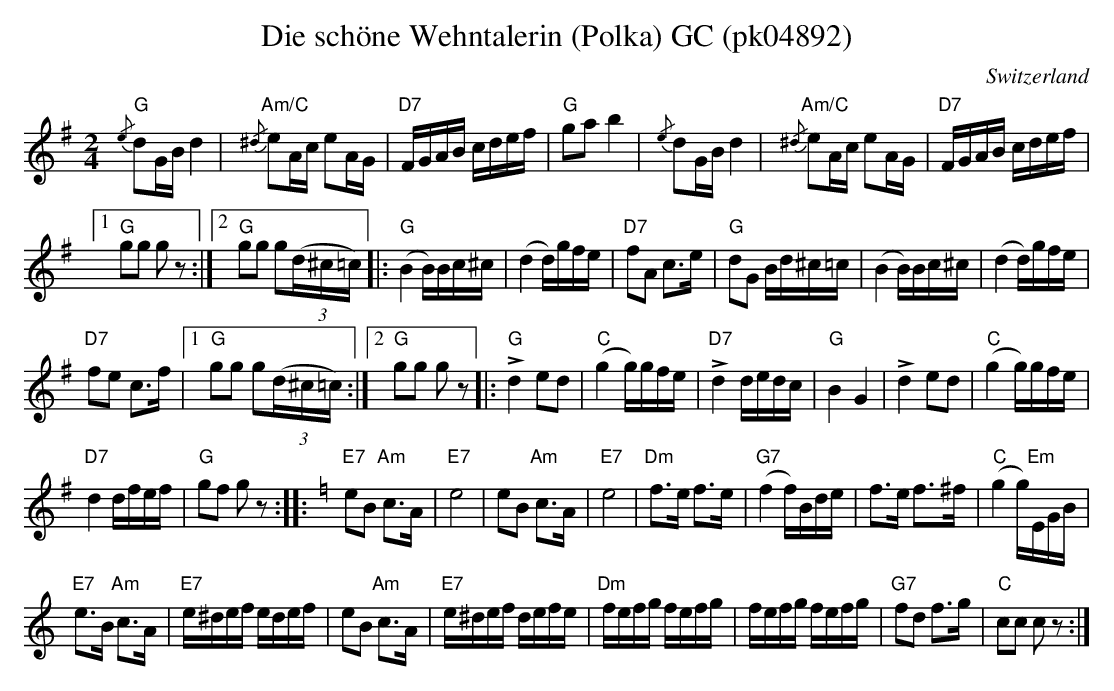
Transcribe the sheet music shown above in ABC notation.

X:1
T:Die sch\"one Wehntalerin (Polka) GC (pk04892)
M:2/4
L:1/16
O:Switzerland
K:G major
"G"{/e}d2GBd4 | "Am/C"{/^d}e2Ac e2AG | "D7"FGAB cdef | "G"g2a2b4 | {/e}d2GBd4 | "Am/C"{/^d}e2Ac e2AG | "D7"FGAB cdef |1
"G"g2g2 g2z2 :|2 "G"g2g2 g2((3d^c=c) |: "G"(B4 B)Bc^c | (d4d)gfe | "D7"f2A2 c3e | "G"d2G2 Bd^c=c | (B4B)Bc^c | (d4d)gfe |
"D7"f2e2 c3f |1 "G"g2g2 g2((3d^c=c) :|2 "G"g2g2 g2z2 |: "G"!>!d4 e2d2 | "C"(g4g)gfe | "D7"!>!d4 dedc | "G"B4G4 | !>!d4 e2d2 | "C"(g4g)gfe |
"D7"d4dfef | "G"g2f2 g2z2 :: [K:C] "E7"e2B2 "Am"c3A | "E7"e8 | e2B2 "Am"c3A | "E7"e8 | "Dm"f3e f3e | "G7"(f4f)Bde | f3e f3^f | "C"(g4 g)"Em"EGB |
"E7"e3B "Am"c3A | "E7"e^def edef | e2B2 "Am"c3A | "E7"e^def defe | "Dm"fefg fefg | fefg fefg | "G7"f2d2 f3g | "C"c2c2 c2z2 :|
